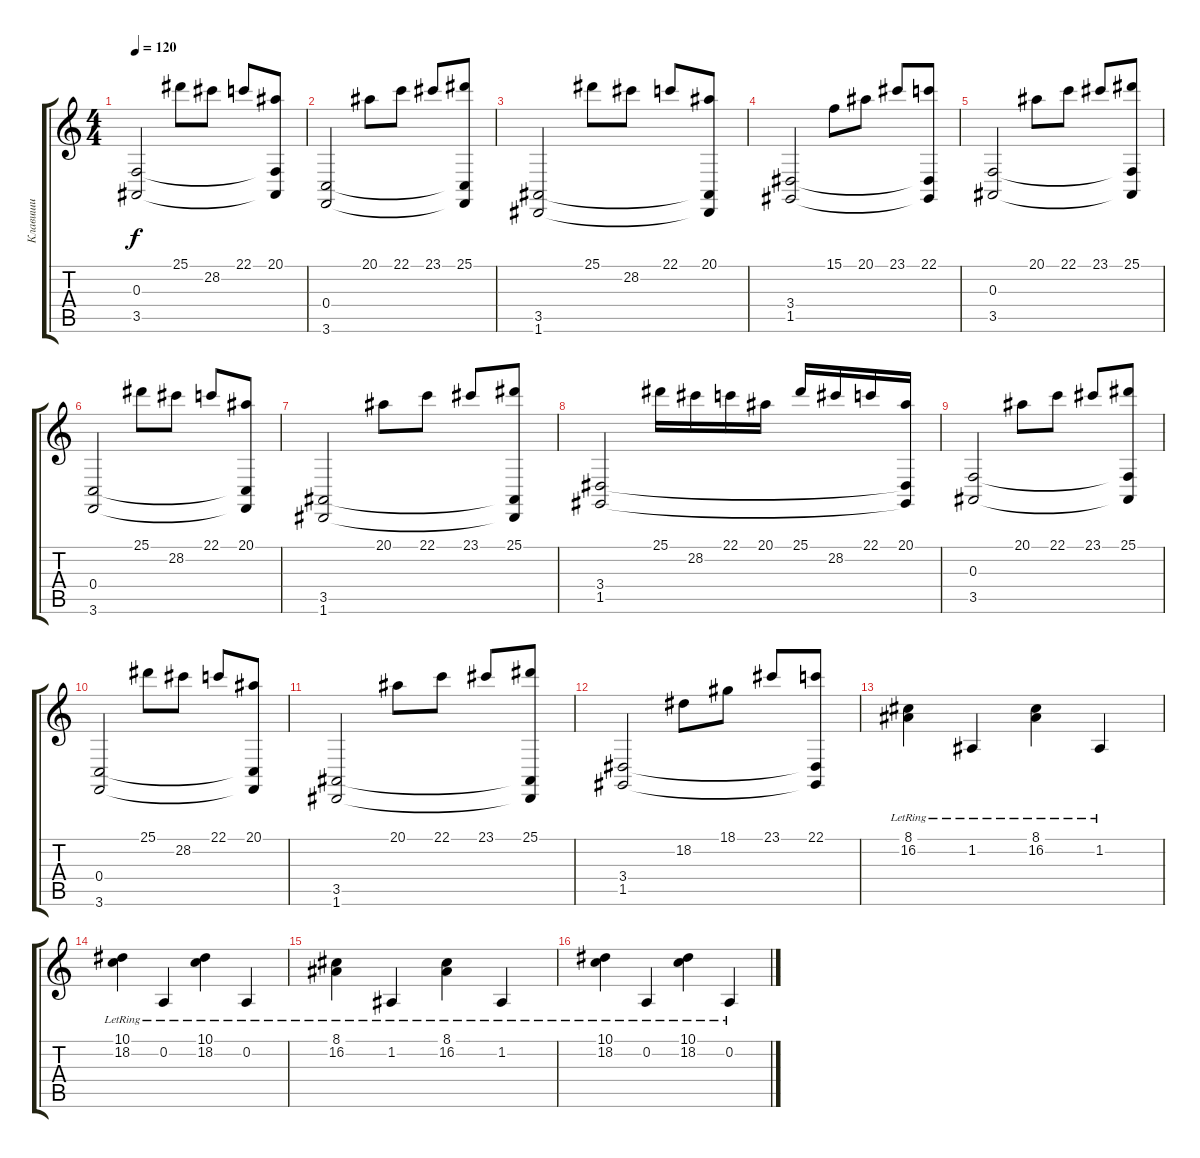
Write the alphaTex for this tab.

\track ("Клавиши" "Клавиши") {instrument electricgrandpiano}
\staff {score tabs}
\tuning (D4 A3 F3 C3 G2 D2) {hide}
\ts (4 4)
\tempo 120
\clef g2
\ks c
(0.3 3.5).2{dy f} 25.1.8 28.2.8 22.1.8 (20.1 0.3{t} 3.5{t}).8 |
(0.4 3.6).2 20.1.8 22.1.8 23.1.8 (25.1 0.4{t} 3.6{t}).8 |
(3.5 1.6).2 25.1.8 28.2.8 22.1.8 (20.1 3.5{t} 1.6{t}).8 |
(3.4 1.5).2 15.1.8 20.1.8 23.1.8 (22.1 3.4{t} 1.5{t}).8 |
(0.3 3.5).2 20.1.8 22.1.8 23.1.8 (25.1 0.3{t} 3.5{t}).8 |
(0.4 3.6).2 25.1.8 28.2.8 22.1.8 (20.1 0.4{t} 3.6{t}).8 |
(3.5 1.6).2 20.1.8 22.1.8 23.1.8 (25.1 3.5{t} 1.6{t}).8 |
(3.4 1.5).2 25.1.16 28.2.16 22.1.16 20.1.16 25.1.16 28.2.16 22.1.16 (20.1 3.4{t} 1.5{t}).16 |
(0.3 3.5).2 20.1.8 22.1.8 23.1.8 (25.1 0.3{t} 3.5{t}).8 |
(0.4 3.6).2 25.1.8 28.2.8 22.1.8 (20.1 0.4{t} 3.6{t}).8 |
(3.5 1.6).2 20.1.8 22.1.8 23.1.8 (25.1 3.5{t} 1.6{t}).8 |
(3.4 1.5).2 18.2.8 18.1.8 23.1.8 (22.1 3.4{t} 1.5{t}).8 |
(8.1{lr} 16.2{lr}).4 1.2{lr}.4 (8.1{lr} 16.2{lr}).4 1.2{lr}.4 |
(10.1{lr} 18.2{lr}).4 0.2{lr}.4 (10.1{lr} 18.2{lr}).4 0.2{lr}.4 |
(8.1{lr} 16.2{lr}).4 1.2{lr}.4 (8.1{lr} 16.2{lr}).4 1.2{lr}.4 |
(10.1{lr} 18.2{lr}).4 0.2{lr}.4 (10.1{lr} 18.2{lr}).4 0.2{lr}.4
